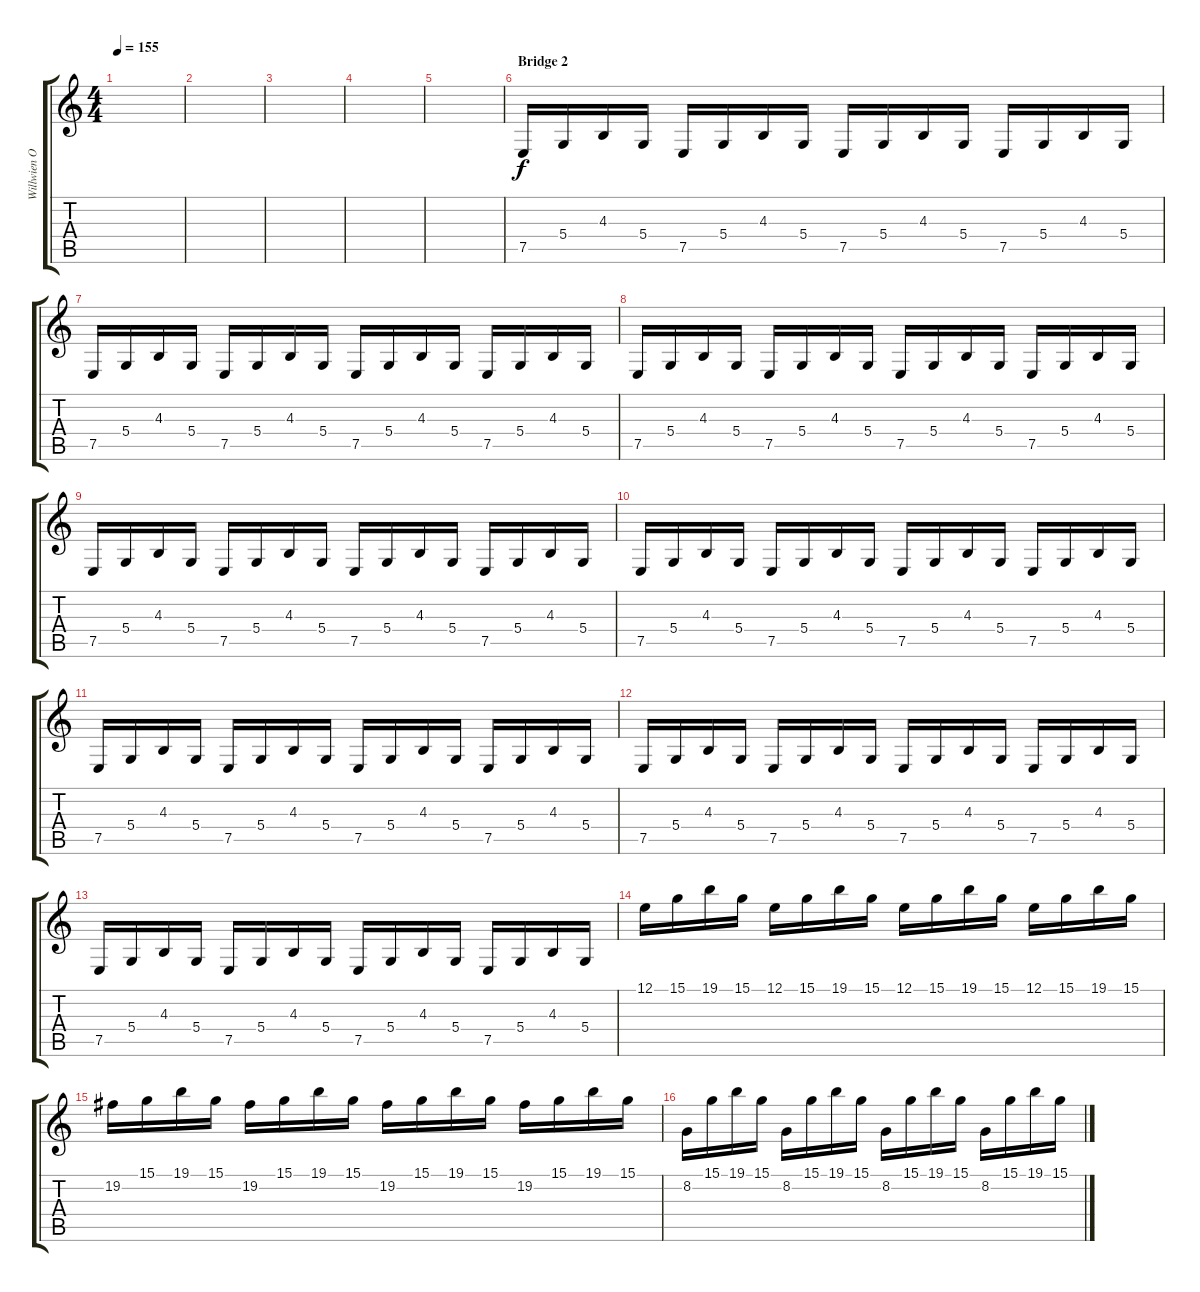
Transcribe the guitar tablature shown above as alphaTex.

\track ("Willwien Orfeus (Harpsichord)" "Willwien O") {instrument harpsichord}
\staff {score tabs}
\tuning (E4 B3 G3 D3 A2 E2) {hide}
\ts (4 4)
\tempo 155
\clef g2
\ks c
|
|
|
|
|
\section ("" "Bridge 2")
7.5.16 5.4.16 4.3.16 5.4.16 7.5.16 5.4.16 4.3.16 5.4.16 7.5.16 5.4.16 4.3.16 5.4.16 7.5.16 5.4.16 4.3.16 5.4.16 |
7.5.16 5.4.16 4.3.16 5.4.16 7.5.16 5.4.16 4.3.16 5.4.16 7.5.16 5.4.16 4.3.16 5.4.16 7.5.16 5.4.16 4.3.16 5.4.16 |
7.5.16 5.4.16 4.3.16 5.4.16 7.5.16 5.4.16 4.3.16 5.4.16 7.5.16 5.4.16 4.3.16 5.4.16 7.5.16 5.4.16 4.3.16 5.4.16 |
7.5.16 5.4.16 4.3.16 5.4.16 7.5.16 5.4.16 4.3.16 5.4.16 7.5.16 5.4.16 4.3.16 5.4.16 7.5.16 5.4.16 4.3.16 5.4.16 |
7.5.16 5.4.16 4.3.16 5.4.16 7.5.16 5.4.16 4.3.16 5.4.16 7.5.16 5.4.16 4.3.16 5.4.16 7.5.16 5.4.16 4.3.16 5.4.16 |
7.5.16 5.4.16 4.3.16 5.4.16 7.5.16 5.4.16 4.3.16 5.4.16 7.5.16 5.4.16 4.3.16 5.4.16 7.5.16 5.4.16 4.3.16 5.4.16 |
7.5.16 5.4.16 4.3.16 5.4.16 7.5.16 5.4.16 4.3.16 5.4.16 7.5.16 5.4.16 4.3.16 5.4.16 7.5.16 5.4.16 4.3.16 5.4.16 |
7.5.16 5.4.16 4.3.16 5.4.16 7.5.16 5.4.16 4.3.16 5.4.16 7.5.16 5.4.16 4.3.16 5.4.16 7.5.16 5.4.16 4.3.16 5.4.16 |
12.1.16 15.1.16 19.1.16 15.1.16 12.1.16 15.1.16 19.1.16 15.1.16 12.1.16 15.1.16 19.1.16 15.1.16 12.1.16 15.1.16 19.1.16 15.1.16 |
19.2.16 15.1.16 19.1.16 15.1.16 19.2.16 15.1.16 19.1.16 15.1.16 19.2.16 15.1.16 19.1.16 15.1.16 19.2.16 15.1.16 19.1.16 15.1.16 |
8.2.16 15.1.16 19.1.16 15.1.16 8.2.16 15.1.16 19.1.16 15.1.16 8.2.16 15.1.16 19.1.16 15.1.16 8.2.16 15.1.16 19.1.16 15.1.16
